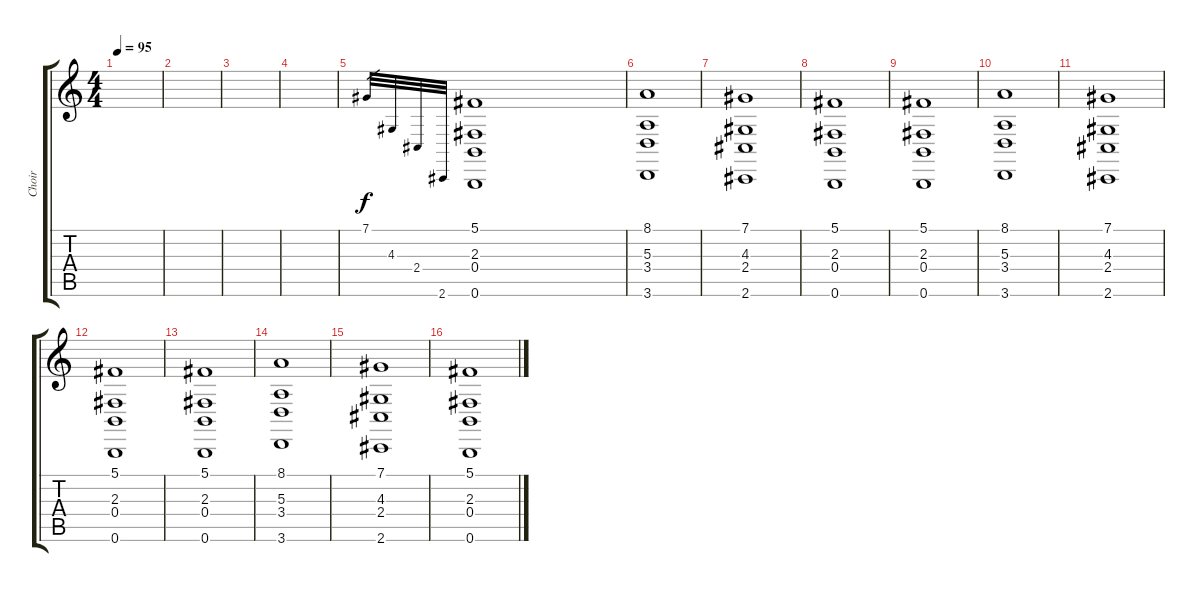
\track ("Choir" "Choir") {instrument choiraahs}
\staff {score tabs}
\tuning (Db4 Ab3 E3 B2 Gb2 B1) {hide}
\ts (4 4)
\tempo 95
\clef g2
\ks c
|
|
|
|
7.1.32{gr} 4.3.32{gr} 2.4.32{gr} 2.6.32{gr} (5.1 2.3 0.4 0.6).1 |
(8.1 5.3 3.4 3.6).1 |
(7.1 4.3 2.4 2.6).1 |
(5.1 2.3 0.4 0.6).1 |
(5.1 2.3 0.4 0.6).1 |
(8.1 5.3 3.4 3.6).1 |
(7.1 4.3 2.4 2.6).1 |
(5.1 2.3 0.4 0.6).1 |
(5.1 2.3 0.4 0.6).1 |
(8.1 5.3 3.4 3.6).1 |
(7.1 4.3 2.4 2.6).1 |
(5.1 2.3 0.4 0.6).1
